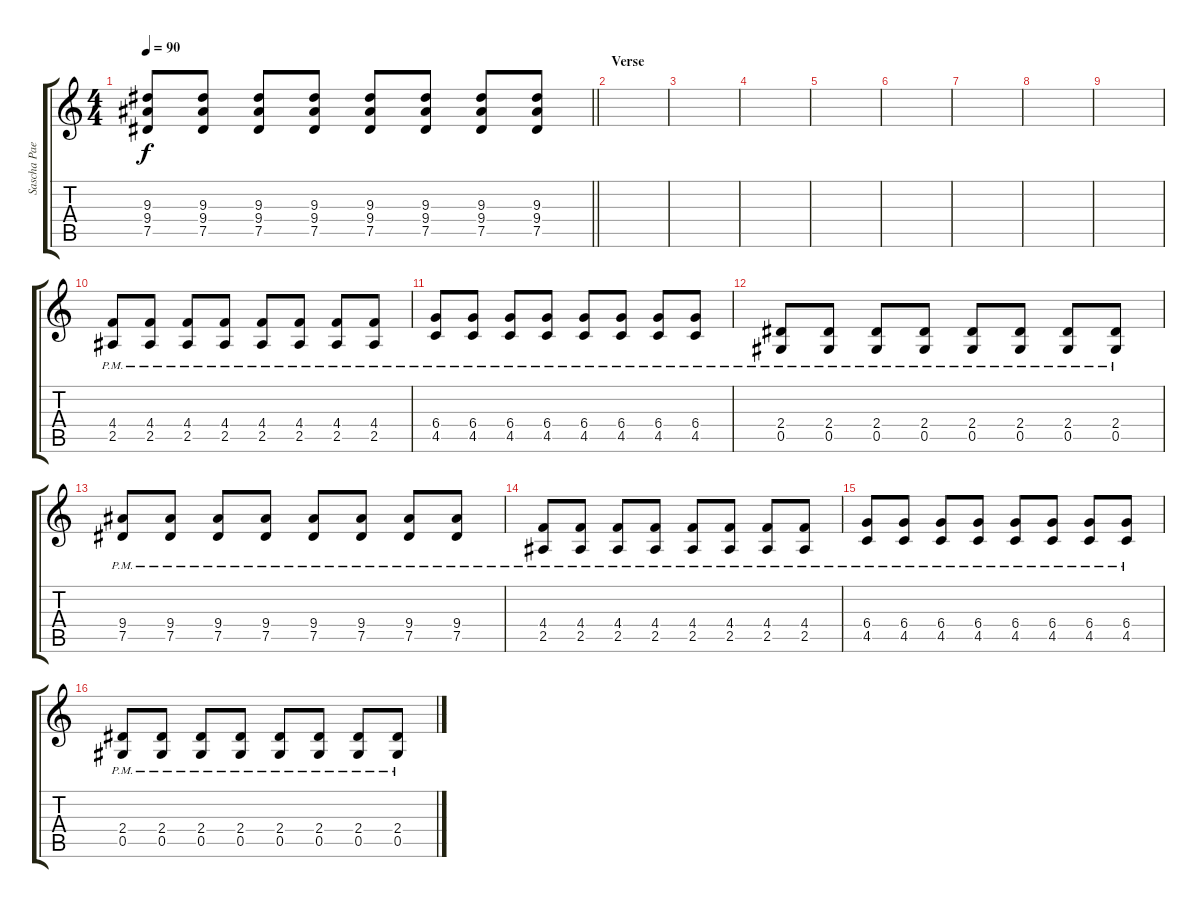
\track ("Sascha Paeth (Rhythm Guitar)" "Sascha Pae") {instrument overdrivenguitar}
\staff {score tabs}
\tuning (Eb4 Bb3 Gb3 Db3 Ab2 Eb2) {hide}
\ts (4 4)
\tempo 90
\clef g2
\barLineRight lightlight
\ks c
(9.3 9.4 7.5).8{dy f} (9.3 9.4 7.5).8 (9.3 9.4 7.5).8 (9.3 9.4 7.5).8 (9.3 9.4 7.5).8 (9.3 9.4 7.5).8 (9.3 9.4 7.5).8 (9.3 9.4 7.5).8 |
\section ("" "Verse")
|
|
|
|
|
|
|
|
(4.4{pm} 2.5{pm}).8 (4.4{pm} 2.5{pm}).8 (4.4{pm} 2.5{pm}).8 (4.4{pm} 2.5{pm}).8 (4.4{pm} 2.5{pm}).8 (4.4{pm} 2.5{pm}).8 (4.4{pm} 2.5{pm}).8 (4.4{pm} 2.5{pm}).8 |
(6.4{pm} 4.5{pm}).8 (6.4{pm} 4.5{pm}).8 (6.4{pm} 4.5{pm}).8 (6.4{pm} 4.5{pm}).8 (6.4{pm} 4.5{pm}).8 (6.4{pm} 4.5{pm}).8 (6.4{pm} 4.5{pm}).8 (6.4{pm} 4.5{pm}).8 |
(2.4{pm} 0.5{pm}).8 (2.4{pm} 0.5{pm}).8 (2.4{pm} 0.5{pm}).8 (2.4{pm} 0.5{pm}).8 (2.4{pm} 0.5{pm}).8 (2.4{pm} 0.5{pm}).8 (2.4{pm} 0.5{pm}).8 (2.4{pm} 0.5{pm}).8 |
(9.4{pm} 7.5{pm}).8 (9.4{pm} 7.5{pm}).8 (9.4{pm} 7.5{pm}).8 (9.4{pm} 7.5{pm}).8 (9.4{pm} 7.5{pm}).8 (9.4{pm} 7.5{pm}).8 (9.4{pm} 7.5{pm}).8 (9.4{pm} 7.5{pm}).8 |
(4.4{pm} 2.5{pm}).8 (4.4{pm} 2.5{pm}).8 (4.4{pm} 2.5{pm}).8 (4.4{pm} 2.5{pm}).8 (4.4{pm} 2.5{pm}).8 (4.4{pm} 2.5{pm}).8 (4.4{pm} 2.5{pm}).8 (4.4{pm} 2.5{pm}).8 |
(6.4{pm} 4.5{pm}).8 (6.4{pm} 4.5{pm}).8 (6.4{pm} 4.5{pm}).8 (6.4{pm} 4.5{pm}).8 (6.4{pm} 4.5{pm}).8 (6.4{pm} 4.5{pm}).8 (6.4{pm} 4.5{pm}).8 (6.4{pm} 4.5{pm}).8 |
(2.4{pm} 0.5{pm}).8 (2.4{pm} 0.5{pm}).8 (2.4{pm} 0.5{pm}).8 (2.4{pm} 0.5{pm}).8 (2.4{pm} 0.5{pm}).8 (2.4{pm} 0.5{pm}).8 (2.4{pm} 0.5{pm}).8 (2.4{pm} 0.5{pm}).8
